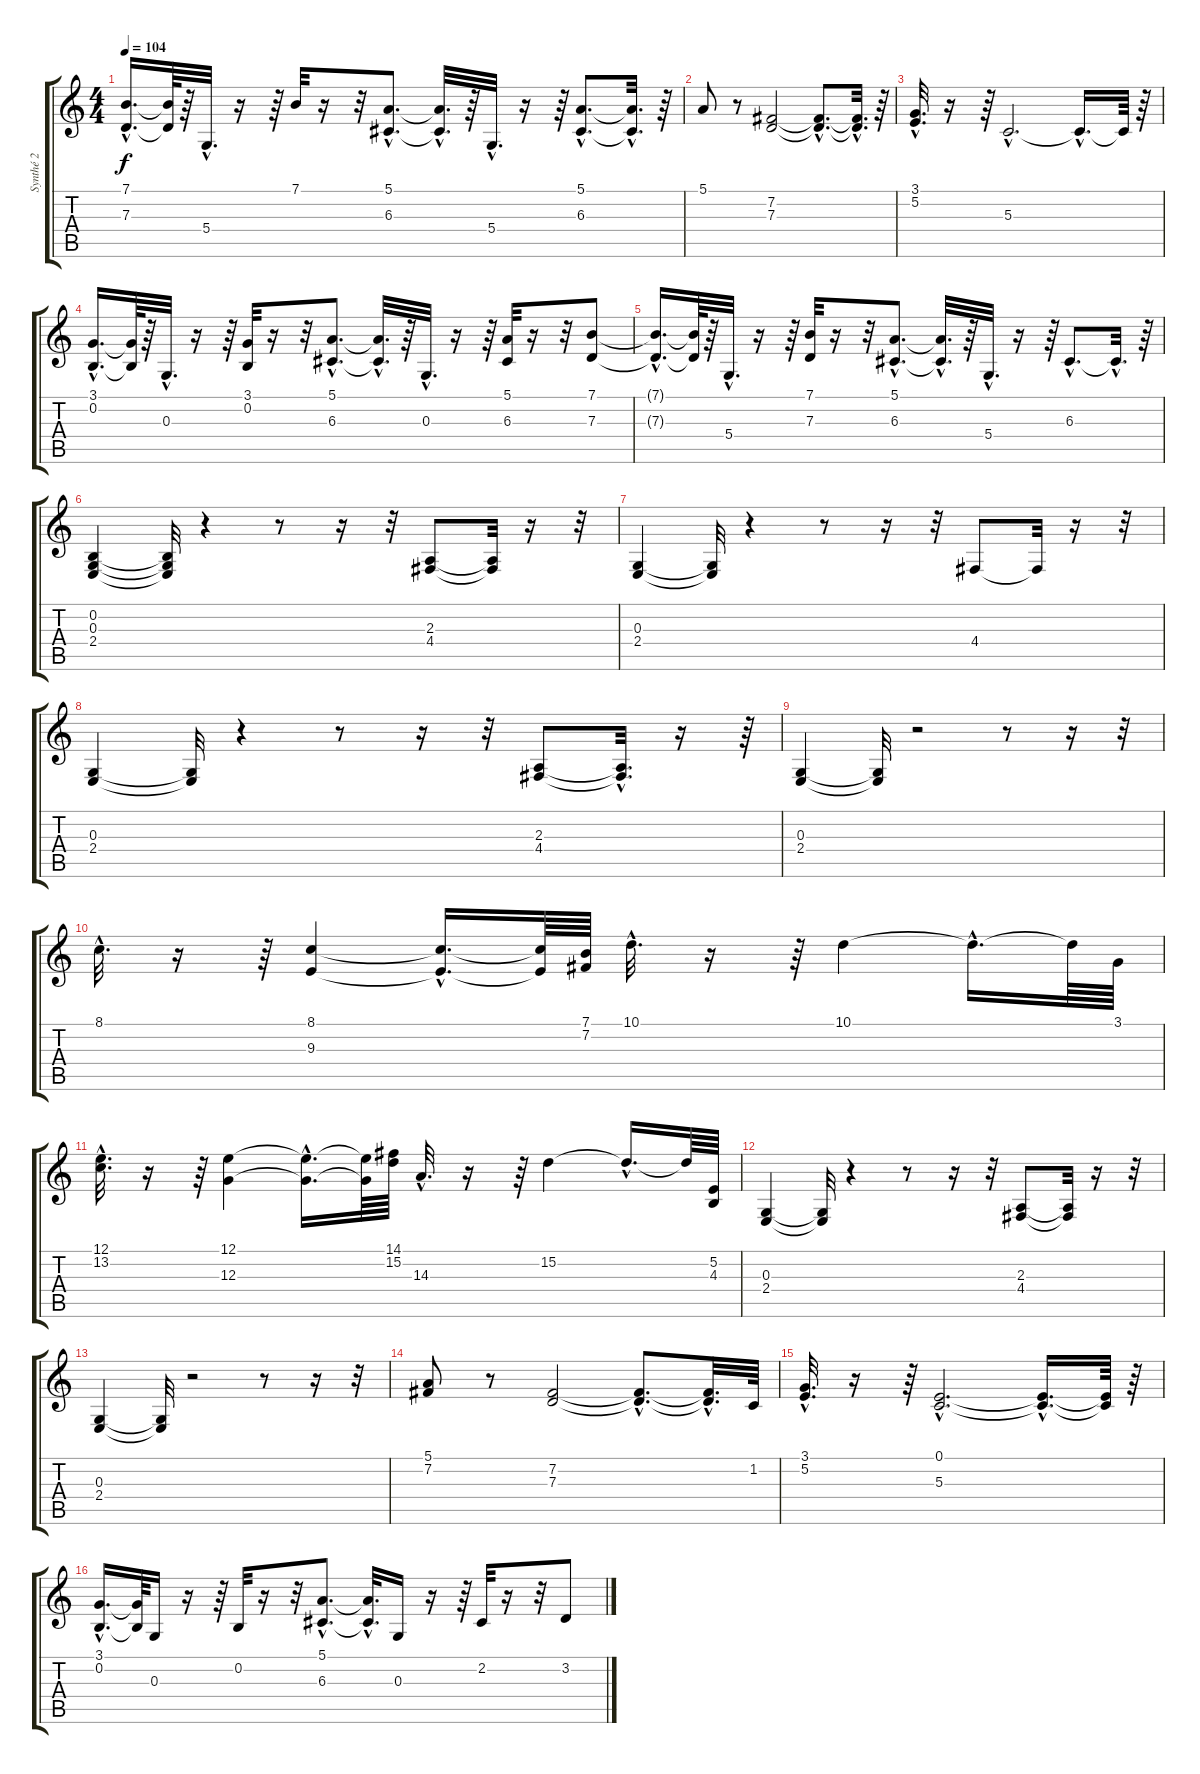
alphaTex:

\track ("Synthé 2" "Synthé 2") {instrument fx8scifi}
\staff {score tabs}
\tuning (E4 B3 G3 D3 A2 E2) {hide}
\ts (4 4)
\tempo 104
\clef g2
\ks c
(7.1{hac t} 7.3{hac t}).16{d dy f} (7.1{t} 7.3{t}).64 r.64 5.4{hac}.32{d} r.16 r.64 7.1.32 r.16 r.32 (5.1{hac} 6.3{hac}).8{d} (5.1{hac t} 6.3{hac t}).32{d} r.64 5.4{hac}.32{d} r.16 r.64 (5.1{hac} 6.3{hac}).8{d} (5.1{hac t} 6.3{hac t}).32{d} r.64 |
5.1.8 r.8 (7.2 7.3).2 (7.2{hac t} 7.3{hac t}).8{d} (7.2{hac t} 7.3{hac t}).32{d} r.64 |
(3.1{hac} 5.2{hac}).32{d} r.16 r.64 5.3{hac}.2{d} 5.3{hac t}.16{d} 5.3{t}.64 r.64 |
(3.1{hac} 0.2{hac}).16{d} (3.1{t} 0.2{t}).64 r.64 0.3{hac}.32{d} r.16 r.64 (3.1 0.2).32 r.16 r.32 (5.1{hac} 6.3{hac}).8{d} (5.1{hac t} 6.3{hac t}).32{d} r.64 0.3{hac}.32{d} r.16 r.64 (5.1 6.3).32 r.16 r.32 (7.1 7.3).8 |
(7.1{hac t} 7.3{hac t}).16{d} (7.1{t} 7.3{t}).64 r.64 5.4{hac}.32{d} r.16 r.64 (7.1 7.3).32 r.16 r.32 (5.1{hac} 6.3{hac}).8{d} (5.1{hac t} 6.3{hac t}).32{d} r.64 5.4{hac}.32{d} r.16 r.64 6.3{hac}.8{d} 6.3{hac t}.32{d} r.64 |
(0.2 0.3 2.4).4 (0.2{t} 0.3{t} 2.4{t}).32 r.4 r.8 r.16 r.32 (2.3 4.4).8 (2.3{t} 4.4{t}).32 r.16 r.32 |
(0.3 2.4).4 (0.3{t} 2.4{t}).32 r.4 r.8 r.16 r.32 4.4.8 4.4{t}.32 r.16 r.32 |
(0.3 2.4).4 (0.3{t} 2.4{t}).32 r.4 r.8 r.16 r.32 (2.3 4.4).8 (2.3{hac t} 4.4{hac t}).32{d} r.16 r.64 |
(0.3 2.4).4 (0.3{t} 2.4{t}).32 r.2 r.8 r.16 r.32 |
8.1{hac}.32{d} r.16 r.64 (8.1 9.3).4 (8.1{hac t} 9.3{hac t}).16{d} (8.1{t} 9.3{t}).64 (7.1 7.2).64 10.1{hac}.32{d} r.16 r.64 10.1.4 10.1{hac t}.16{d} 10.1{t}.64 3.1.64 |
(12.1{hac} 13.2{hac}).32{d} r.16 r.64 (12.1 12.3).4 (12.1{hac t} 12.3{hac t}).16{d} (12.1{t} 12.3{t}).64 (14.1 15.2).64 14.3{hac}.32{d} r.16 r.64 15.2.4 15.2{hac t}.16{d} 15.2{t}.64 (5.2 4.3).64 |
(0.3 2.4).4 (0.3{t} 2.4{t}).32 r.4 r.8 r.16 r.32 (2.3 4.4).8 (2.3{t} 4.4{t}).32 r.16 r.32 |
(0.3 2.4).4 (0.3{t} 2.4{t}).32 r.2 r.8 r.16 r.32 |
(5.1 7.2).8 r.8 (7.2 7.3).2 (7.2{hac t} 7.3{hac t}).8{d} (7.2{hac t} 7.3{hac t}).32{d} 1.2.64 |
(3.1{hac} 5.2{hac}).32{d} r.16 r.64 (0.1{hac} 5.3{hac}).2{d} (0.1{hac t} 5.3{hac t}).16{d} (0.1{t} 5.3{t}).64 r.64 |
(3.1{hac} 0.2{hac}).16{d} (3.1{t} 0.2{t}).64 0.3.16 r.16 r.64 0.2.32 r.16 r.32 (5.1{hac} 6.3{hac}).8{d} (5.1{hac t} 6.3{hac t}).32{d} 0.3.16 r.16 r.64 2.2.32 r.16 r.32 3.2.8
